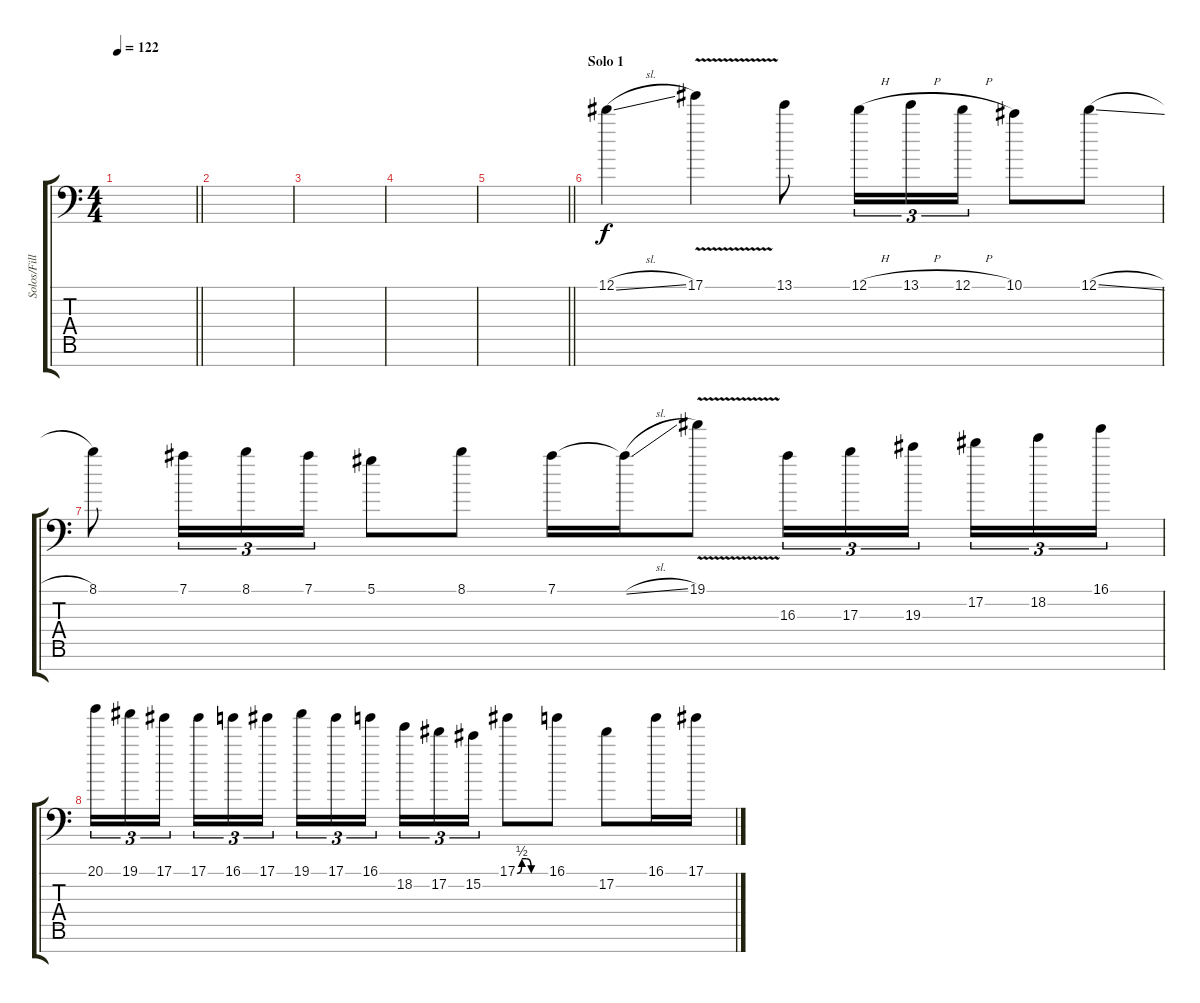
\track ("Solos/Fills 1" "Solos/Fill") {instrument overdrivenguitar}
\staff {score tabs}
\tuning (Eb4 Bb3 Gb3 Db3 Ab2 Eb2 Ab1) {hide}
\ts (4 4)
\tempo 122
\clef f4
\barLineRight lightlight
\ks c
|
\section ("" " ")
|
|
|
\barLineRight lightlight
|
\section ("" "Solo 1")
12.1{sl}.4 17.1{v}.4 13.1.8 12.1{h}.16{tu (3 2)} 13.1{h}.16{tu (3 2)} 12.1{h}.16{tu (3 2)} 10.1.8 12.1{sl}.8 |
8.1.8 7.1.16{tu (3 2)} 8.1.16{tu (3 2)} 7.1.16{tu (3 2)} 5.1.8 8.1.8 7.1.16 7.1{sl t}.16 19.1{v}.8 16.3.16{tu (3 2)} 17.3.16{tu (3 2)} 19.3.16{tu (3 2) beam splitsecondary} 17.2.16{tu (3 2)} 18.2.16{tu (3 2)} 16.1.16{tu (3 2)} |
20.1.16{tu (3 2)} 19.1.16{tu (3 2)} 17.1.16{tu (3 2) beam splitsecondary} 17.1.16{tu (3 2)} 16.1.16{tu (3 2)} 17.1.16{tu (3 2)} 19.1.16{tu (3 2)} 17.1.16{tu (3 2)} 16.1.16{tu (3 2) beam splitsecondary} 18.2.16{tu (3 2)} 17.2.16{tu (3 2)} 15.2.16{tu (3 2)} 17.1{be (custom 0 0 10 2 20 2 30 0 60 0)}.8 16.1.8 17.2.8 16.1.16 17.1.16
